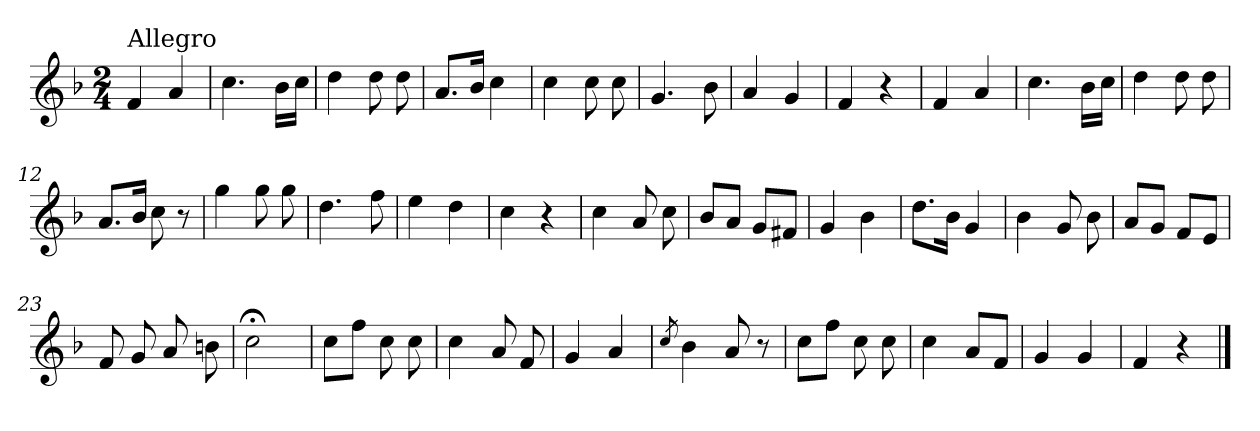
**kern
*part1
*staff1
*clefG2
*k[b-]
*F:
*M2/4
=1
!LO:TX:a:t=Allegro
4f/
4a/
=2
4.cc\
16b-\LL
16cc\JJ
=3
4dd\
8dd\
8dd\
=4
8.a/L
16b-/Jk
4cc\
=5
4cc\
8cc\
8cc\
=6
4.g/
8b-\
=7
4a/
4g/
=8
4f/
4r
=9
4f/
4a/
!!LO:LB:g=z
=10
4.cc\
16b-\LL
16cc\JJ
=11
4dd\
8dd\
8dd\
=12
8.a/L
16b-/Jk
8cc\
8r
=13
4gg\
8gg\
8gg\
=14
4.dd\
8ff\
=15
4ee\
4dd\
=16
4cc\
4r
=17
4cc\
8a/
8cc\
=18
8b-/L
8a/J
8g/L
8f#X/J
=19
4g/
4b-\
!!LO:LB:g=z
=20
8.dd\L
16b-\Jk
4g/
=21
4b-\
8g/
8b-\
=22
8a/L
8g/J
8f/L
8e/J
=23
8f/
8g/
8a/
8bn\
=24
2cc;<\
=25
8cc\L
8ff\J
8cc\
8cc\
=26
4cc\
8a/
8f/
=27
4g/
4a/
=28
8qcc/
4b-\
8a/
8r
!!LO:LB:g=z
=29
8cc\L
8ff\J
8cc\
8cc\
=30
4cc\
8a/L
8f/J
=31
4g/
4g/
=32
4f/
4r
==
*-
